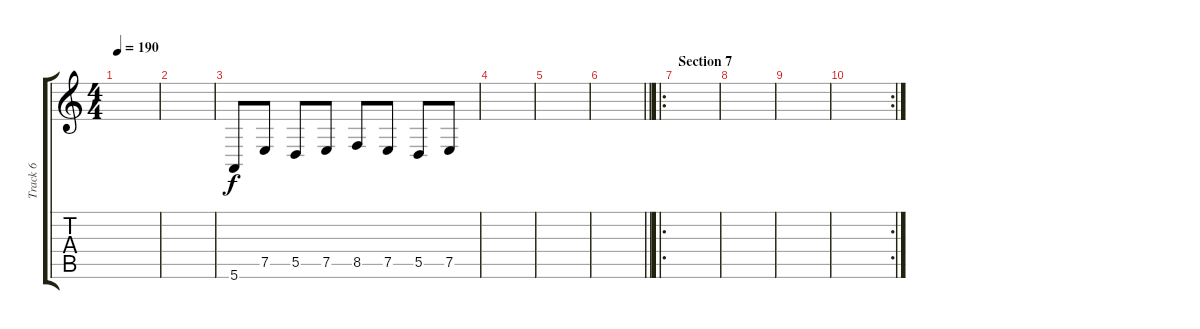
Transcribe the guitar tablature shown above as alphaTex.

\track ("Track 6" "Track 6") {instrument acousticgrandpiano}
\staff {score tabs}
\tuning (E4 B3 G3 D3 A2 E2) {hide}
\ts (4 4)
\tempo 190
\clef g2
\ks c
|
|
5.6.8 7.5.8 5.5.8 7.5.8 8.5.8 7.5.8 5.5.8 7.5.8 |
|
|
\barLineRight lightlight
|
\ro
\section ("" "Section 7")
|
|
|
\rc 2
